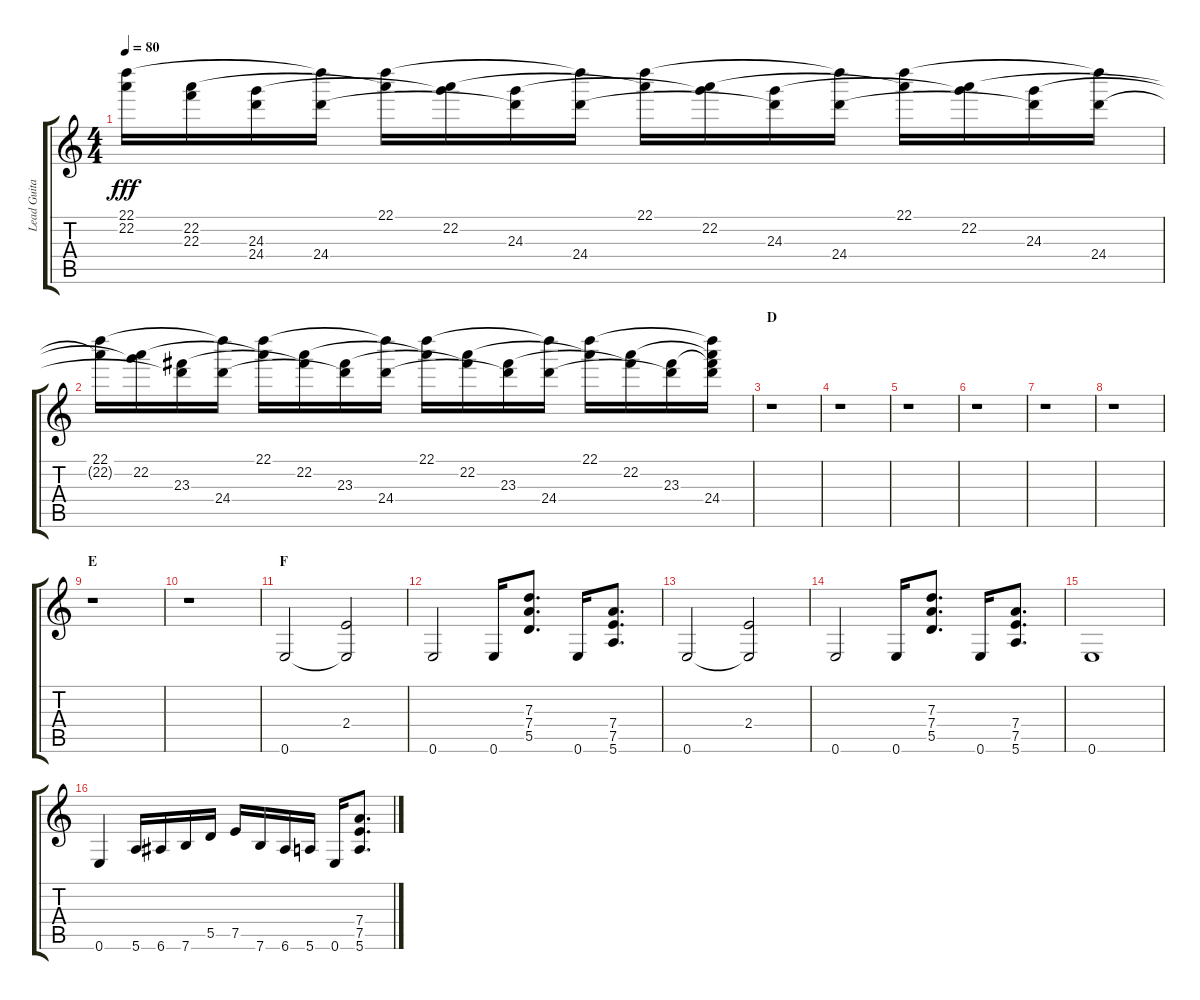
\track ("Lead Guitar 1" "Lead Guita") {instrument distortionguitar}
\staff {score tabs}
\tuning (E4 B3 G3 D3 A2 E2) {hide}
\ts (4 4)
\tempo 80
\clef g2
\ks c
(22.1 22.2{t}).16{dy fff} (22.2 22.3{t}).16 (24.3 24.4{t}).16 (22.1{t} 24.4).16 (22.1 22.2{t}).16 (22.2 24.3{t}).16 (24.3 24.4{t}).16 (22.1{t} 24.4).16 (22.1 22.2{t}).16 (22.2 24.3{t}).16 (24.3 24.4{t}).16 (22.1{t} 24.4).16 (22.1 22.2{t}).16 (22.2 24.3{t}).16 (24.3 24.4{t}).16 (22.1{t} 24.4).16 |
(22.1 22.2{t}).16 (22.2 24.3{t}).16 (23.3 24.4{t}).16 (22.1{t} 24.4).16 (22.1 22.2{t}).16 (22.2 23.3{t}).16 (23.3 24.4{t}).16 (22.1{t} 24.4).16 (22.1 22.2{t}).16 (22.2 23.3{t}).16 (23.3 24.4{t}).16 (22.1{t} 24.4).16 (22.1 22.2{t}).16 (22.2 23.3{t}).16 (23.3 24.4{t}).16 (22.1{t} 22.2{t} 23.3{t} 24.4).16 |
\section ("" "D")
r.1 |
r.1 |
r.1 |
r.1 |
r.1 |
r.1 |
\section ("" "E")
r.1 |
r.1 |
\section ("" "F")
0.6.2 (2.4 0.6{t}).2 |
0.6.2 0.6.16 (7.3 7.4 5.5).8{d} 0.6.16 (7.4 7.5 5.6).8{d} |
0.6.2 (2.4 0.6{t}).2 |
0.6.2 0.6.16 (7.3 7.4 5.5).8{d} 0.6.16 (7.4 7.5 5.6).8{d} |
0.6.1 |
0.6.4 5.6.16 6.6.16 7.6.16 5.5.16 7.5.16 7.6.16 6.6.16 5.6.16 0.6.16 (7.4 7.5 5.6).8{d}
